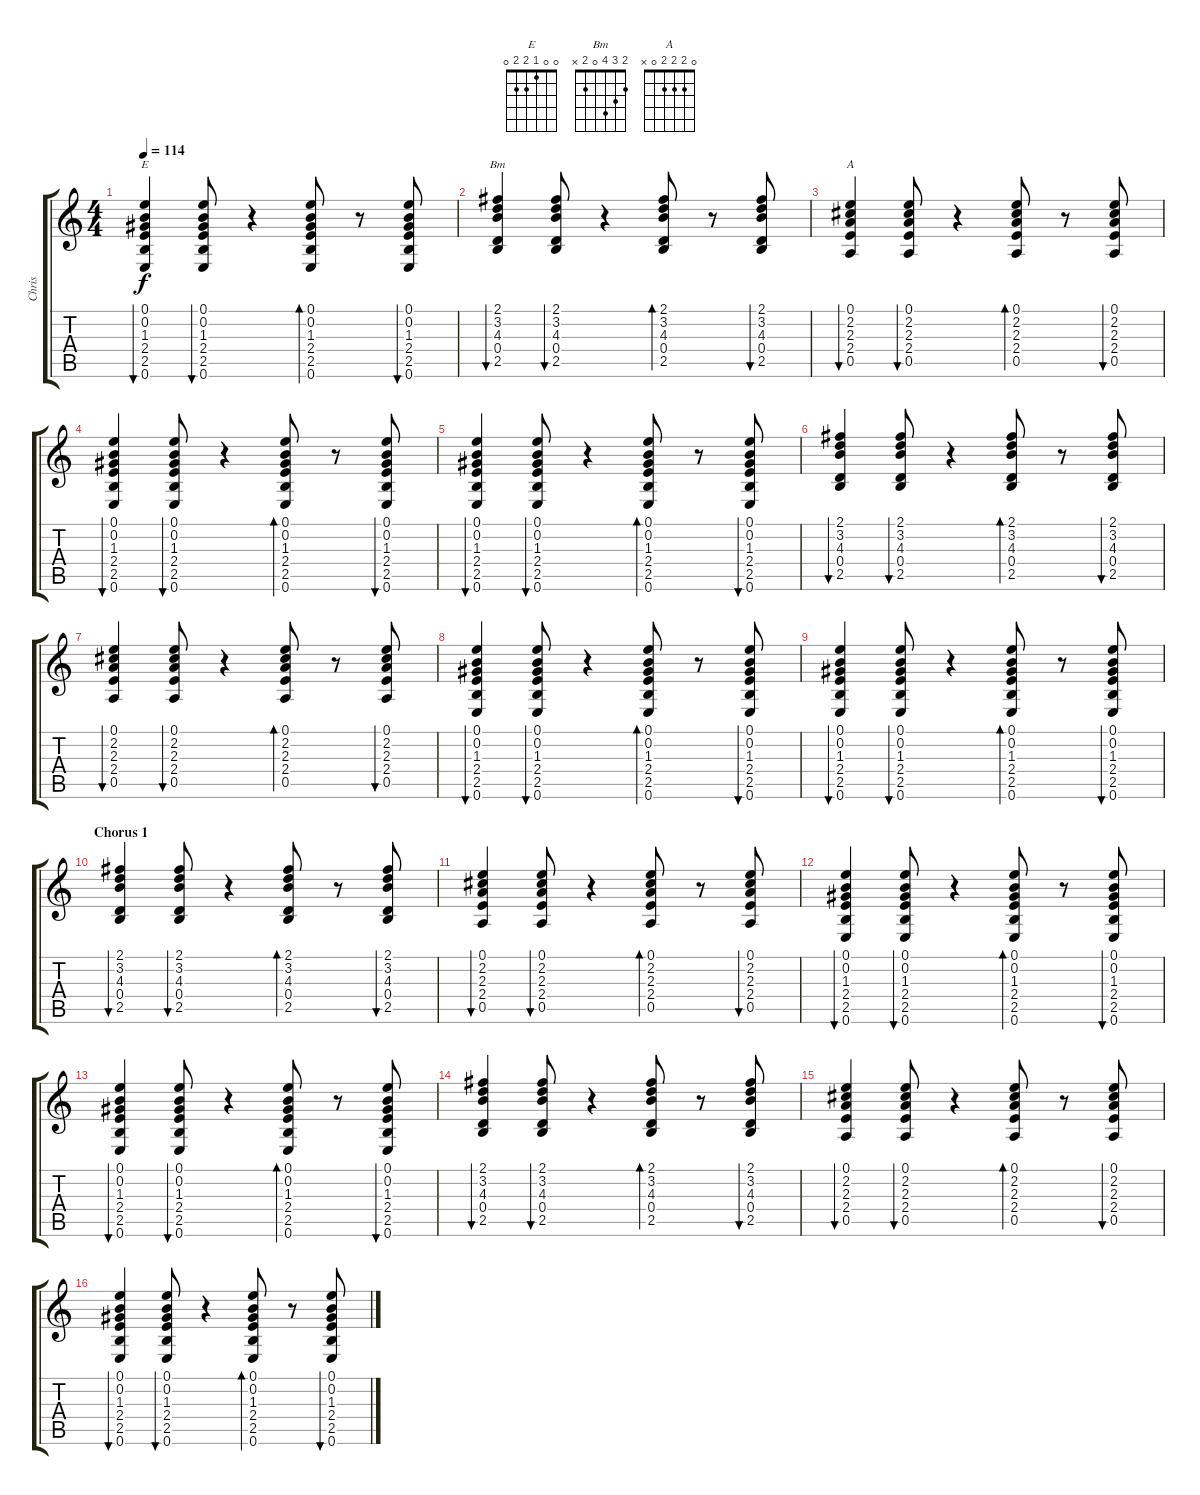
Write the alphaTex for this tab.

\track ("Chris" "Chris") {instrument acousticguitarsteel}
\staff {score tabs}
\tuning (E4 B3 G3 D3 A2 E2) {hide}
\chord ("E" 0 0 1 2 2 0)
\chord ("Bm" 2 3 4 0 2 x)
\chord ("A" 0 2 2 2 0 x)
\ts (4 4)
\tempo 114
\clef g2
\ks c
(0.1 0.2 1.3 2.4 2.5 0.6).4{bu 60 ch "E" dy f} (0.1 0.2 1.3 2.4 2.5 0.6).8{bu 60} r.4 (0.1 0.2 1.3 2.4 2.5 0.6).8{bd 60} r.8 (0.1 0.2 1.3 2.4 2.5 0.6).8{bu 60} |
(2.1 3.2 4.3 0.4 2.5).4{bu 60 ch "Bm"} (2.1 3.2 4.3 0.4 2.5).8{bu 60} r.4 (2.1 3.2 4.3 0.4 2.5).8{bd 60} r.8 (2.1 3.2 4.3 0.4 2.5).8{bu 60} |
(0.1 2.2 2.3 2.4 0.5).4{bu 60 ch "A"} (0.1 2.2 2.3 2.4 0.5).8{bu 60} r.4 (0.1 2.2 2.3 2.4 0.5).8{bd 60} r.8 (0.1 2.2 2.3 2.4 0.5).8{bu 60} |
(0.1 0.2 1.3 2.4 2.5 0.6).4{bu 60} (0.1 0.2 1.3 2.4 2.5 0.6).8{bu 60} r.4 (0.1 0.2 1.3 2.4 2.5 0.6).8{bd 60} r.8 (0.1 0.2 1.3 2.4 2.5 0.6).8{bu 60} |
(0.1 0.2 1.3 2.4 2.5 0.6).4{bu 60} (0.1 0.2 1.3 2.4 2.5 0.6).8{bu 60} r.4 (0.1 0.2 1.3 2.4 2.5 0.6).8{bd 60} r.8 (0.1 0.2 1.3 2.4 2.5 0.6).8{bu 60} |
(2.1 3.2 4.3 0.4 2.5).4{bu 60} (2.1 3.2 4.3 0.4 2.5).8{bu 60} r.4 (2.1 3.2 4.3 0.4 2.5).8{bd 60} r.8 (2.1 3.2 4.3 0.4 2.5).8{bu 60} |
(0.1 2.2 2.3 2.4 0.5).4{bu 60} (0.1 2.2 2.3 2.4 0.5).8{bu 60} r.4 (0.1 2.2 2.3 2.4 0.5).8{bd 60} r.8 (0.1 2.2 2.3 2.4 0.5).8{bu 60} |
(0.1 0.2 1.3 2.4 2.5 0.6).4{bu 60} (0.1 0.2 1.3 2.4 2.5 0.6).8{bu 60} r.4 (0.1 0.2 1.3 2.4 2.5 0.6).8{bd 60} r.8 (0.1 0.2 1.3 2.4 2.5 0.6).8{bu 60} |
(0.1 0.2 1.3 2.4 2.5 0.6).4{bu 60} (0.1 0.2 1.3 2.4 2.5 0.6).8{bu 60} r.4 (0.1 0.2 1.3 2.4 2.5 0.6).8{bd 60} r.8 (0.1 0.2 1.3 2.4 2.5 0.6).8{bu 60} |
\section ("" "Chorus 1")
(2.1 3.2 4.3 0.4 2.5).4{bu 60} (2.1 3.2 4.3 0.4 2.5).8{bu 60} r.4 (2.1 3.2 4.3 0.4 2.5).8{bd 60} r.8 (2.1 3.2 4.3 0.4 2.5).8{bu 60} |
(0.1 2.2 2.3 2.4 0.5).4{bu 60} (0.1 2.2 2.3 2.4 0.5).8{bu 60} r.4 (0.1 2.2 2.3 2.4 0.5).8{bd 60} r.8 (0.1 2.2 2.3 2.4 0.5).8{bu 60} |
(0.1 0.2 1.3 2.4 2.5 0.6).4{bu 60} (0.1 0.2 1.3 2.4 2.5 0.6).8{bu 60} r.4 (0.1 0.2 1.3 2.4 2.5 0.6).8{bd 60} r.8 (0.1 0.2 1.3 2.4 2.5 0.6).8{bu 60} |
(0.1 0.2 1.3 2.4 2.5 0.6).4{bu 60} (0.1 0.2 1.3 2.4 2.5 0.6).8{bu 60} r.4 (0.1 0.2 1.3 2.4 2.5 0.6).8{bd 60} r.8 (0.1 0.2 1.3 2.4 2.5 0.6).8{bu 60} |
(2.1 3.2 4.3 0.4 2.5).4{bu 60} (2.1 3.2 4.3 0.4 2.5).8{bu 60} r.4 (2.1 3.2 4.3 0.4 2.5).8{bd 60} r.8 (2.1 3.2 4.3 0.4 2.5).8{bu 60} |
(0.1 2.2 2.3 2.4 0.5).4{bu 60} (0.1 2.2 2.3 2.4 0.5).8{bu 60} r.4 (0.1 2.2 2.3 2.4 0.5).8{bd 60} r.8 (0.1 2.2 2.3 2.4 0.5).8{bu 60} |
(0.1 0.2 1.3 2.4 2.5 0.6).4{bu 60} (0.1 0.2 1.3 2.4 2.5 0.6).8{bu 60} r.4 (0.1 0.2 1.3 2.4 2.5 0.6).8{bd 60} r.8 (0.1 0.2 1.3 2.4 2.5 0.6).8{bu 60}
